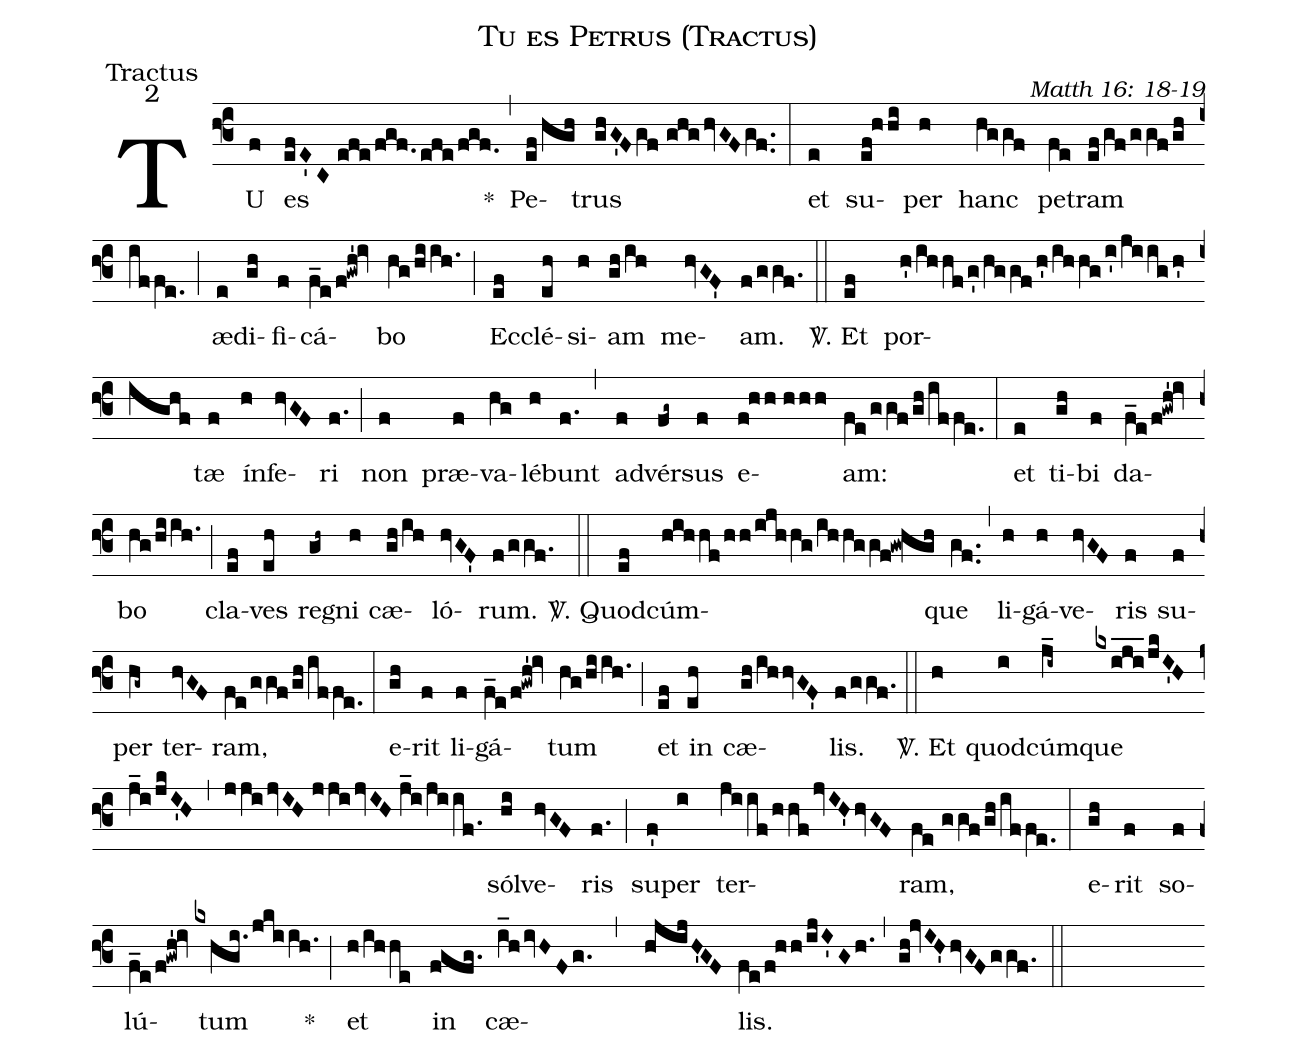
name: Tu es Petrus (Tractus);
office-part: Tractus;
mode: 2;
commentary: Matth 16: 18-19;
%%
(f3) TU(f) es(efE'C//efe/fgf./efe/fgf.) *(,) Pe(ef/hgh)trus(ghG'F/gf//ghg/hvGF/gf..) (:)
et(e) su(ef!hhi)per(h) hanc(hggf) pe(fe)tram(ef/gf/ggf/gh/iffe.) (;) æ(e)di(gh)fi(f)cá(f_e/f!gwh'!iv)bo(hg/hiih.) (;) Ec(ef)clé(eh)si(h)am(gh/ih) me(hvGF')am.(f/ggf.) (::)
<sp>V/</sp>. Et(ef) por(h'/ihhf/g'/hggf/h'/ihhg/i'/jiig/h'/ighf)tæ(f) ín(h)fe(hvGF)ri(f.) (;) non(f) præ(f)va(hg)lé(h)bunt(f.) (,) ad(f)vér(fg~)sus(f) e(f!hh//hhh)am:(fe/ggf/gh/iffe.) (:)
et(e) ti(gh)bi(f) da(f_e/f!gwh'!iv)bo(hg/hiih.) (;) cla(ef)ves(eh) re(gh~)gni(h) cæ(gh/ih)ló(hvGF')rum.(f/ggf.) (::)
<sp>V/</sp>. Quod(ef)cúm(hihhf/hh/ijhhg/ihhggf!gw!hgh)que(gf..) (,) li(h)gá(h)ve(hvGF)ris(f) su(f)per(hg~) ter(hvGF)ram,(fe/ggf/gh/iffe.) (:)
e(gh)rit(f) li(f)gá(f_e/f!gwh'!iv)tum(hg/hiih.) (;) et(ef) in(eh) cæ(gh/ihhvGF')lis.(f/ggf.) (::)
<sp>V/</sp>. Et(h) quod(i)cúm(j_i~)que(kxiji___/jkI'H//j_i/jkI'H) (,) (jji/jvIH//jji/jvIH//j_i/jiif.) sól(hi)ve(hvGF)ris(f.) (;) su(f')per(i) ter(jiif/hhf/jvIH'/hvGF)ram,(fe//ggf/gh/iffe.) (:)
e(gh)rit(f) so(f)lú(f_e/f!gwh'!iv)tum(kxhgi./jkiih.) *(;) et(h/ihhe) in(fgfg.) cæ(i_h/ivHFg. , hjijH'GF)lis.(fe/f!hh/ijI'Gh.) (,) (gh!jvIH'/hvGF/ggf.) (::)
